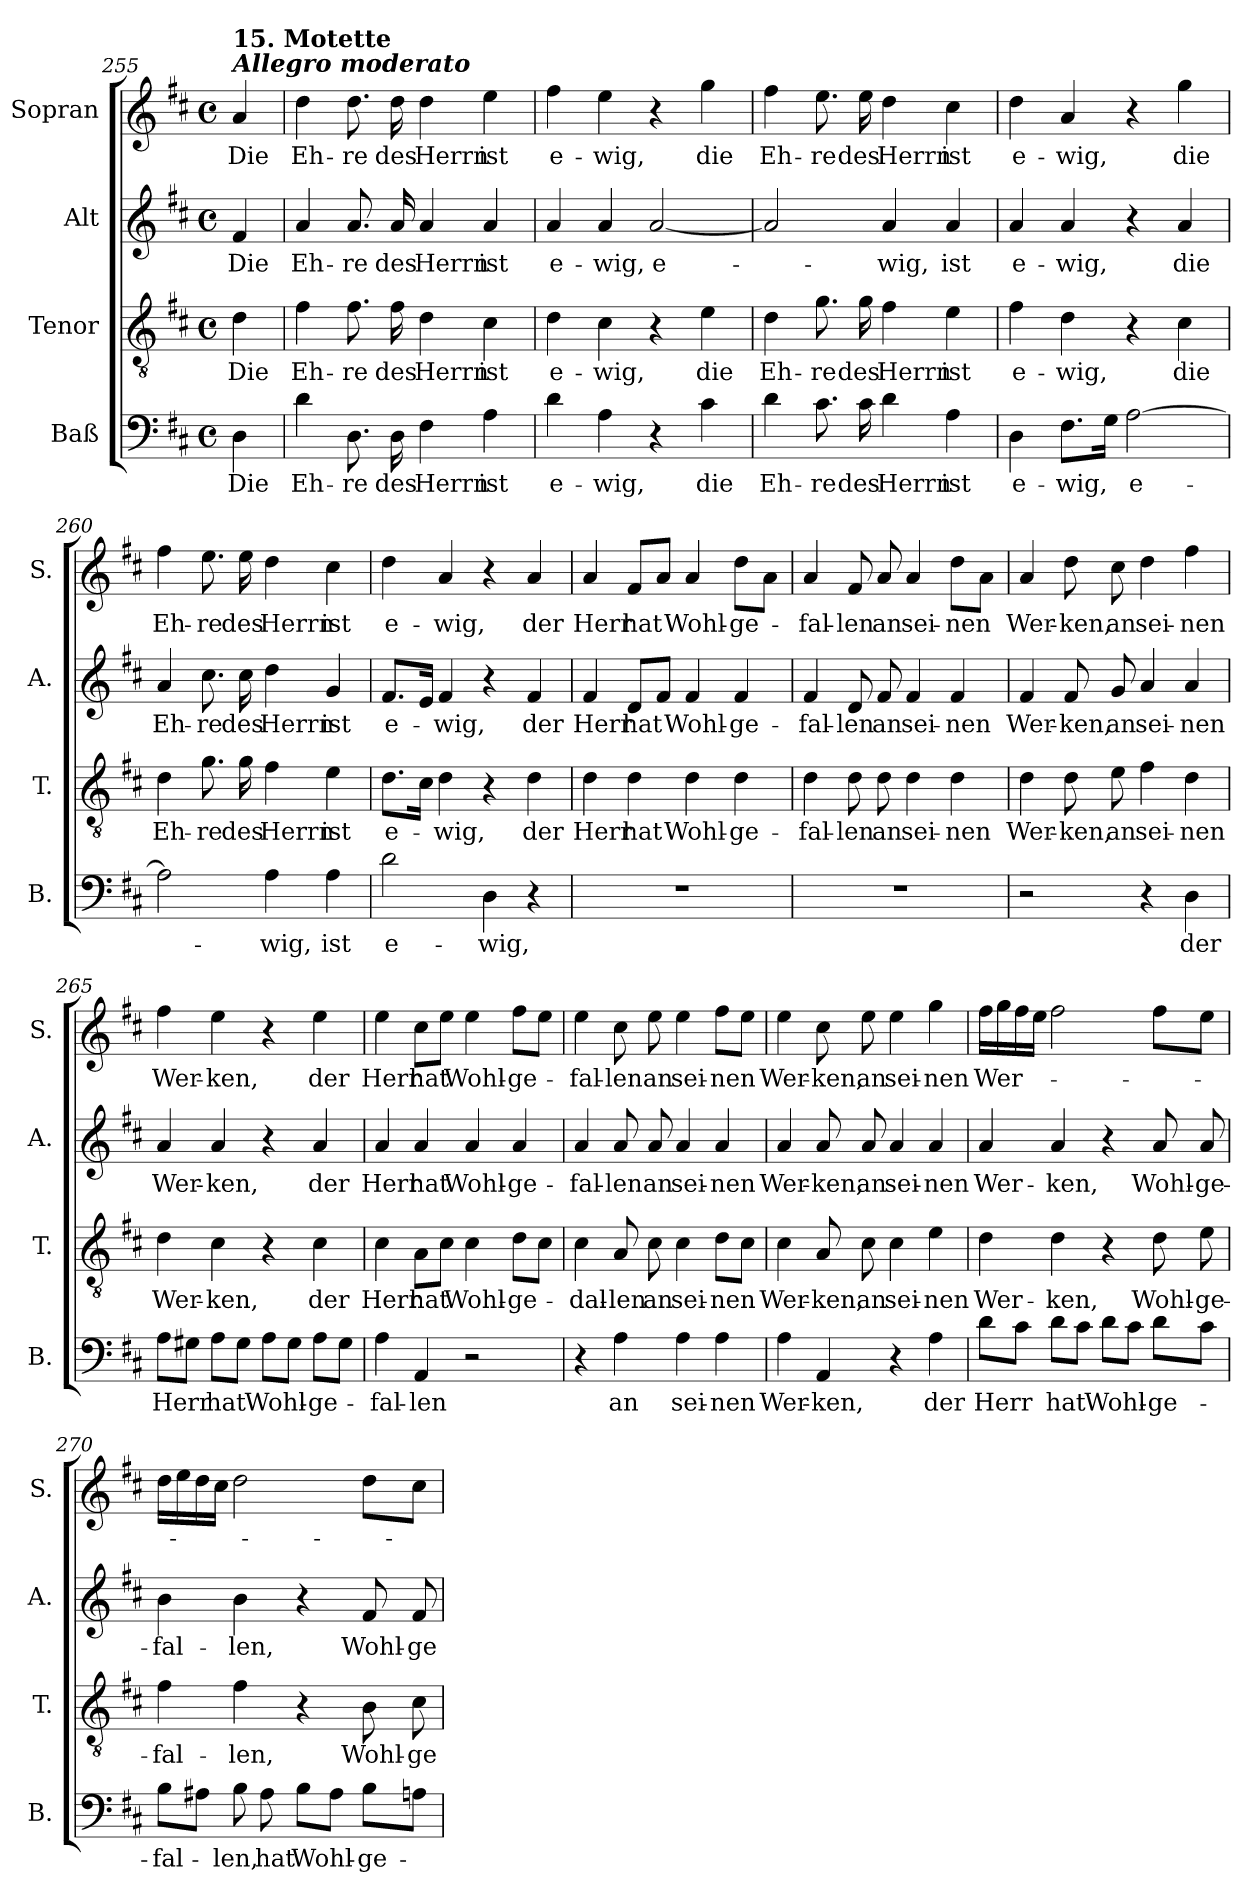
**kern	**text	**kern	**text	**kern	**text	**kern	**text
*part4	*part4	*part3	*part3	*part2	*part2	*part1	*part1
*staff4	*staff4	*staff3	*staff3	*staff2	*staff2	*staff1	*staff1
*I"Baß	*	*I"Tenor	*	*I"Alt	*	*I"Sopran	*
*I'B.	*	*I'T.	*	*I'A.	*	*I'S.	*
!!LO:LB:g=z
*clefF4	*	*clefGv2	*	*clefG2	*	*clefG2	*
*k[f#c#]	*	*k[f#c#]	*	*k[f#c#]	*	*k[f#c#]	*
*D:	*	*D:	*	*D:	*	*D:	*
*M4/4	*	*M4/4	*	*M4/4	*	*M4/4	*
*met(c)	*	*met(c)	*	*met(c)	*	*met(c)	*
=255X1	=255X1	=255X1	=255X1	=255X1	=255X1	=255X1	=255X1
!	!	!	!	!	!	!LO:TX:a:Bi:t=Allegro moderato	!
!	!	!	!	!	!	!LO:TX:a:B:t=15. Motette	!
!	!LO:LY:b	!	!LO:LY:b	!	!LO:LY:b	!	!LO:LY:b
4D\	Die	4d\	Die	4f#/	Die	4a/	Die
=256	=256	=256	=256	=256	=256	=256	=256
!	!LO:LY:b	!	!LO:LY:b	!	!LO:LY:b	!	!LO:LY:b
4d\	Eh-	4f#\	Eh-	4a/	Eh-	4dd\	Eh-
!	!LO:LY:b	!	!LO:LY:b	!	!LO:LY:b	!	!LO:LY:b
8.D\	-re	8.f#\	-re	8.a/	-re	8.dd\	-re
!	!LO:LY:b	!	!LO:LY:b	!	!LO:LY:b	!	!LO:LY:b
16D\	des	16f#\	des	16a/	des	16dd\	des
!	!LO:LY:b	!	!LO:LY:b	!	!LO:LY:b	!	!LO:LY:b
4F#\	Herrn	4d\	Herrn	4a/	Herrn	4dd\	Herrn
!	!LO:LY:b	!	!LO:LY:b	!	!LO:LY:b	!	!LO:LY:b
4A\	ist	4c#\	ist	4a/	ist	4ee\	ist
=257	=257	=257	=257	=257	=257	=257	=257
!	!LO:LY:b	!	!LO:LY:b	!	!LO:LY:b	!	!LO:LY:b
4d\	e-	4d\	e-	4a/	e-	4ff#\	e-
!	!LO:LY:b	!	!LO:LY:b	!	!LO:LY:b	!	!LO:LY:b
4A\	-wig,	4c#\	-wig,	4a/	-wig,	4ee\	-wig,
!	!	!	!	!	!LO:LY:b	!	!
4r	.	4r	.	[2a/	e-	4r	.
!	!LO:LY:b	!	!LO:LY:b	!	!	!	!LO:LY:b
4c#\	die	4e\	die	.	.	4gg\	die
=258	=258	=258	=258	=258	=258	=258	=258
!	!LO:LY:b	!	!LO:LY:b	!	!	!	!LO:LY:b
4d\	Eh-	4d\	Eh-	2a/]	.	4ff#\	Eh-
!	!LO:LY:b	!	!LO:LY:b	!	!	!	!LO:LY:b
8.c#\	-re	8.g\	-re	.	.	8.ee\	-re
!	!LO:LY:b	!	!LO:LY:b	!	!	!	!LO:LY:b
16c#\	des	16g\	des	.	.	16ee\	des
!	!LO:LY:b	!	!LO:LY:b	!	!LO:LY:b	!	!LO:LY:b
4d\	Herrn	4f#\	Herrn	4a/	-wig,	4dd\	Herrn
!	!LO:LY:b	!	!LO:LY:b	!	!LO:LY:b	!	!LO:LY:b
4A\	ist	4e\	ist	4a/	ist	4cc#\	ist
=259	=259	=259	=259	=259	=259	=259	=259
!	!LO:LY:b	!	!LO:LY:b	!	!LO:LY:b	!	!LO:LY:b
4D\	e-	4f#\	e-	4a/	e-	4dd\	e-
!	!LO:LY:b	!	!LO:LY:b	!	!LO:LY:b	!	!LO:LY:b
8.F#\L	-wig,	4d\	-wig,	4a/	-wig,	4a/	-wig,
16G\Jk	.	.	.	.	.	.	.
!	!LO:LY:b	!	!	!	!	!	!
[2A\	e-	4r	.	4r	.	4r	.
!	!	!	!LO:LY:b	!	!LO:LY:b	!	!LO:LY:b
.	.	4c#\	die	4a/	die	4gg\	die
=260	=260	=260	=260	=260	=260	=260	=260
!	!	!	!LO:LY:b	!	!LO:LY:b	!	!LO:LY:b
2A\]	.	4d\	Eh-	4a/	Eh-	4ff#\	Eh-
!	!	!	!LO:LY:b	!	!LO:LY:b	!	!LO:LY:b
.	.	8.g\	-re	8.cc#\	-re	8.ee\	-re
!	!	!	!LO:LY:b	!	!LO:LY:b	!	!LO:LY:b
.	.	16g\	des	16cc#\	des	16ee\	des
!	!LO:LY:b	!	!LO:LY:b	!	!LO:LY:b	!	!LO:LY:b
4A\	-wig,	4f#\	Herrn	4dd\	Herrn	4dd\	Herrn
!	!LO:LY:b	!	!LO:LY:b	!	!LO:LY:b	!	!LO:LY:b
4A\	ist	4e\	ist	4g/	ist	4cc#\	ist
!!LO:PB:g=z
=261	=261	=261	=261	=261	=261	=261	=261
!	!LO:LY:b	!	!LO:LY:b	!	!LO:LY:b	!	!LO:LY:b
2d\	e-	8.d\L	e-	8.f#/L	e-	4dd\	e-
.	.	16c#\Jk	.	16e/Jk	.	.	.
!	!	!	!LO:LY:b	!	!LO:LY:b	!	!LO:LY:b
.	.	4d\	-wig,	4f#/	-wig,	4a/	-wig,
!	!LO:LY:b	!	!	!	!	!	!
4D\	-wig,	4r	.	4r	.	4r	.
!	!	!	!LO:LY:b	!	!LO:LY:b	!	!LO:LY:b
4r	.	4d\	der	4f#/	der	4a/	der
=262	=262	=262	=262	=262	=262	=262	=262
!	!	!	!LO:LY:b	!	!LO:LY:b	!	!LO:LY:b
1r	.	4d\	Herr	4f#/	Herr	4a/	Herr
!	!	!	!LO:LY:b	!	!LO:LY:b	!	!LO:LY:b
.	.	4d\	hat	8d/L	hat	8f#/L	hat
.	.	.	.	8f#/J	.	8a/J	.
!	!	!	!LO:LY:b	!	!LO:LY:b	!	!LO:LY:b
.	.	4d\	Wohl-	4f#/	Wohl-	4a/	Wohl-
!	!	!	!LO:LY:b	!	!LO:LY:b	!	!LO:LY:b
.	.	4d\	-ge-	4f#/	-ge-	8dd\L	-ge-
.	.	.	.	.	.	8a\J	.
=263	=263	=263	=263	=263	=263	=263	=263
!	!	!	!LO:LY:b	!	!LO:LY:b	!	!LO:LY:b
1r	.	4d\	-fal-	4f#/	-fal-	4a/	-fal-
!	!	!	!LO:LY:b	!	!LO:LY:b	!	!LO:LY:b
.	.	8d\	-len	8d/	-len	8f#/	-len
!	!	!	!LO:LY:b	!	!LO:LY:b	!	!LO:LY:b
.	.	8d\	an	8f#/	an	8a/	an
!	!	!	!LO:LY:b	!	!LO:LY:b	!	!LO:LY:b
.	.	4d\	sei-	4f#/	sei-	4a/	sei-
!	!	!	!LO:LY:b	!	!LO:LY:b	!	!LO:LY:b
.	.	4d\	-nen	4f#/	-nen	8dd\L	-nen
.	.	.	.	.	.	8a\J	.
=264	=264	=264	=264	=264	=264	=264	=264
!	!	!	!LO:LY:b	!	!LO:LY:b	!	!LO:LY:b
2r	.	4d\	Wer-	4f#/	Wer-	4a/	Wer-
!	!	!	!LO:LY:b	!	!LO:LY:b	!	!LO:LY:b
.	.	8d\	-ken,	8f#/	-ken,	8dd\	-ken,
!	!	!	!LO:LY:b	!	!LO:LY:b	!	!LO:LY:b
.	.	8e\	an	8g/	an	8cc#\	an
!	!	!	!LO:LY:b	!	!LO:LY:b	!	!LO:LY:b
4r	.	4f#\	sei-	4a/	sei-	4dd\	sei-
!	!LO:LY:b	!	!LO:LY:b	!	!LO:LY:b	!	!LO:LY:b
4D\	der	4d\	-nen	4a/	-nen	4ff#\	-nen
=265	=265	=265	=265	=265	=265	=265	=265
!	!LO:LY:b	!	!LO:LY:b	!	!LO:LY:b	!	!LO:LY:b
8A\L	Herr	4d\	Wer-	4a/	Wer-	4ff#\	Wer-
8G#X\J	.	.	.	.	.	.	.
!	!LO:LY:b	!	!LO:LY:b	!	!LO:LY:b	!	!LO:LY:b
8A\L	hat	4c#\	-ken,	4a/	-ken,	4ee\	-ken,
8G#\J	.	.	.	.	.	.	.
!	!LO:LY:b	!	!	!	!	!	!
8A\L	Wohl-	4r	.	4r	.	4r	.
8G#\J	.	.	.	.	.	.	.
!	!LO:LY:b	!	!LO:LY:b	!	!LO:LY:b	!	!LO:LY:b
8A\L	-ge-	4c#\	der	4a/	der	4ee\	der
8G#\J	.	.	.	.	.	.	.
!!LO:LB:g=z
=266	=266	=266	=266	=266	=266	=266	=266
!	!LO:LY:b	!	!LO:LY:b	!	!LO:LY:b	!	!LO:LY:b
4A\	-fal-	4c#\	Herr	4a/	Herr	4ee\	Herr
!	!LO:LY:b	!	!LO:LY:b	!	!LO:LY:b	!	!LO:LY:b
4AA/	-len	8A\L	hat	4a/	hat	8cc#\L	hat
.	.	8c#\J	.	.	.	8ee\J	.
!	!	!	!LO:LY:b	!	!LO:LY:b	!	!LO:LY:b
2r	.	4c#\	Wohl-	4a/	Wohl-	4ee\	Wohl-
!	!	!	!LO:LY:b	!	!LO:LY:b	!	!LO:LY:b
.	.	8d\L	-ge-	4a/	-ge-	8ff#\L	-ge-
.	.	8c#\J	.	.	.	8ee\J	.
=267	=267	=267	=267	=267	=267	=267	=267
!	!	!	!LO:LY:b	!	!LO:LY:b	!	!LO:LY:b
4r	.	4c#\	-dal-	4a/	-fal-	4ee\	-fal-
!	!LO:LY:b	!	!LO:LY:b	!	!LO:LY:b	!	!LO:LY:b
4A\	an	8A/	-len	8a/	-len	8cc#\	-len
!	!	!	!LO:LY:b	!	!LO:LY:b	!	!LO:LY:b
.	.	8c#\	an	8a/	an	8ee\	an
!	!LO:LY:b	!	!LO:LY:b	!	!LO:LY:b	!	!LO:LY:b
4A\	sei-	4c#\	sei-	4a/	sei-	4ee\	sei-
!	!LO:LY:b	!	!LO:LY:b	!	!LO:LY:b	!	!LO:LY:b
4A\	-nen	8d\L	-nen	4a/	-nen	8ff#\L	-nen
.	.	8c#\J	.	.	.	8ee\J	.
=268	=268	=268	=268	=268	=268	=268	=268
!	!LO:LY:b	!	!LO:LY:b	!	!LO:LY:b	!	!LO:LY:b
4A\	Wer-	4c#\	Wer-	4a/	Wer-	4ee\	Wer-
!	!LO:LY:b	!	!LO:LY:b	!	!LO:LY:b	!	!LO:LY:b
4AA/	-ken,	8A/	-ken,	8a/	-ken,	8cc#\	-ken,
!	!	!	!LO:LY:b	!	!LO:LY:b	!	!LO:LY:b
.	.	8c#\	an	8a/	an	8ee\	an
!	!	!	!LO:LY:b	!	!LO:LY:b	!	!LO:LY:b
4r	.	4c#\	sei-	4a/	sei-	4ee\	sei-
!	!LO:LY:b	!	!LO:LY:b	!	!LO:LY:b	!	!LO:LY:b
4A\	der	4e\	-nen	4a/	-nen	4gg\	-nen
=269	=269	=269	=269	=269	=269	=269	=269
!	!LO:LY:b	!	!LO:LY:b	!	!LO:LY:b	!	!LO:LY:b
8d\L	Herr	4d\	Wer-	4a/	Wer-	16ff#\LL	Wer-
.	.	.	.	.	.	16gg\	.
8c#\J	.	.	.	.	.	16ff#\	.
.	.	.	.	.	.	16ee\JJ	.
!	!LO:LY:b	!	!LO:LY:b	!	!LO:LY:b	!	!
8d\L	hat	4d\	-ken,	4a/	-ken,	2ff#\	.
8c#\J	.	.	.	.	.	.	.
!	!LO:LY:b	!	!	!	!	!	!
8d\L	Wohl-	4r	.	4r	.	.	.
8c#\J	.	.	.	.	.	.	.
!	!LO:LY:b	!	!LO:LY:b	!	!LO:LY:b	!	!
8d\L	-ge-	8d\	Wohl-	8a/	Wohl-	8ff#\L	.
!	!	!	!LO:LY:b	!	!LO:LY:b	!	!
8c#\J	.	8e\	-ge-	8a/	-ge-	8ee\J	.
!!LO:LB:g=z
=270	=270	=270	=270	=270	=270	=270	=270
!	!LO:LY:b	!	!LO:LY:b	!	!LO:LY:b	!	!
8B\L	-fal-	4f#\	-fal-	4b\	-fal-	16dd\LL	.
.	.	.	.	.	.	16ee\	.
8A#X\J	.	.	.	.	.	16dd\	.
.	.	.	.	.	.	16cc#\JJ	.
!	!LO:LY:b	!	!LO:LY:b	!	!LO:LY:b	!	!
8B\	-len,	4f#\	-len,	4b\	-len,	2dd\	.
!	!LO:LY:b	!	!	!	!	!	!
8A#\	hat	.	.	.	.	.	.
!	!LO:LY:b	!	!	!	!	!	!
8B\L	Wohl-	4r	.	4r	.	.	.
8A#\J	.	.	.	.	.	.	.
!	!LO:LY:b	!	!LO:LY:b	!	!LO:LY:b	!	!
8B\L	-ge-	8B\	Wohl-	8f#/	Wohl-	8dd\L	.
!	!	!	!LO:LY:b	!	!LO:LY:b	!	!
8An\J	.	8c#\	-ge-	8f#/	-ge-	8cc#\J	.
=	=	=	=	=	=	=	=
*-	*-	*-	*-	*-	*-	*-	*-
